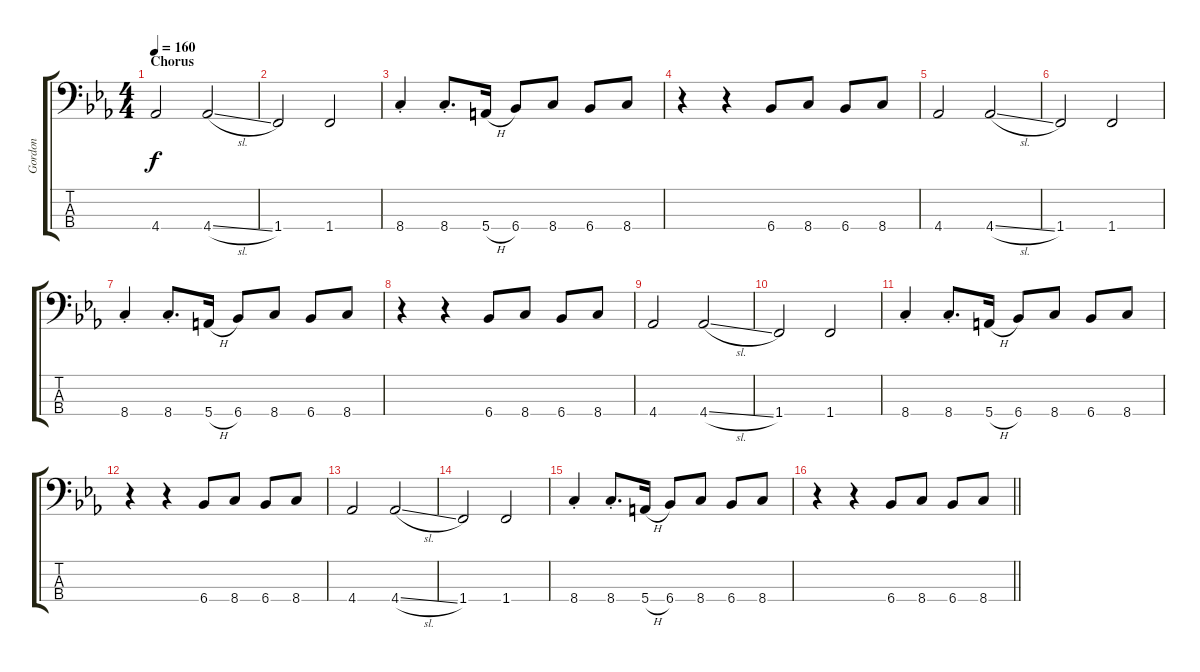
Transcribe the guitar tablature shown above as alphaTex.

\track ("Gordon" "Gordon") {instrument electricbassfinger}
\staff {score tabs}
\tuning (G2 D2 A1 E1) {hide}
\ts (4 4)
\section ("" "Chorus")
\tempo 160
\clef f4
\ks cminor
4.4.2{dy f} 4.4{sl}.2 |
1.4.2 1.4.2 |
8.4{st}.4 8.4{st}.8{d} 5.4{h}.16 6.4.8 8.4.8 6.4.8 8.4.8 |
r.4 r.4 6.4.8 8.4.8 6.4.8 8.4.8 |
4.4.2 4.4{sl}.2 |
1.4.2 1.4.2 |
8.4{st}.4 8.4{st}.8{d} 5.4{h}.16 6.4.8 8.4.8 6.4.8 8.4.8 |
r.4 r.4 6.4.8 8.4.8 6.4.8 8.4.8 |
4.4.2 4.4{sl}.2 |
1.4.2 1.4.2 |
8.4{st}.4 8.4{st}.8{d} 5.4{h}.16 6.4.8 8.4.8 6.4.8 8.4.8 |
r.4 r.4 6.4.8 8.4.8 6.4.8 8.4.8 |
4.4.2 4.4{sl}.2 |
1.4.2 1.4.2 |
8.4{st}.4 8.4{st}.8{d} 5.4{h}.16 6.4.8 8.4.8 6.4.8 8.4.8 |
\barLineRight lightlight
r.4 r.4 6.4.8 8.4.8 6.4.8 8.4.8
